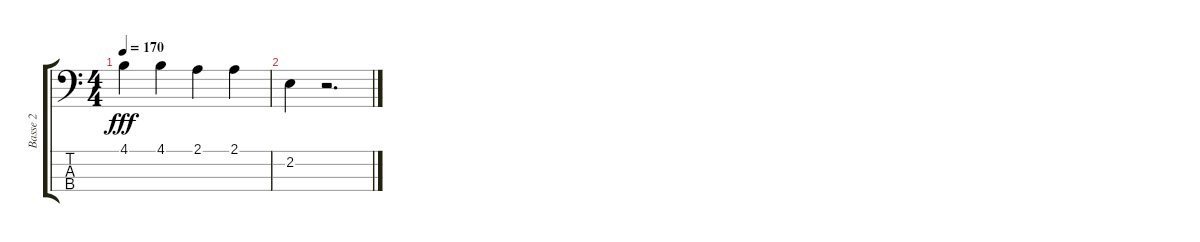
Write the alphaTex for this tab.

\track ("Basse 2" "Basse 2") {instrument electricbasspick}
\staff {score tabs}
\tuning (G2 D2 A1 E1) {hide}
\ts (4 4)
\tempo 170
\clef f4
\ks c
4.1.4{dy fff} 4.1.4 2.1.4 2.1.4 |
2.2.4 r.2{d}
